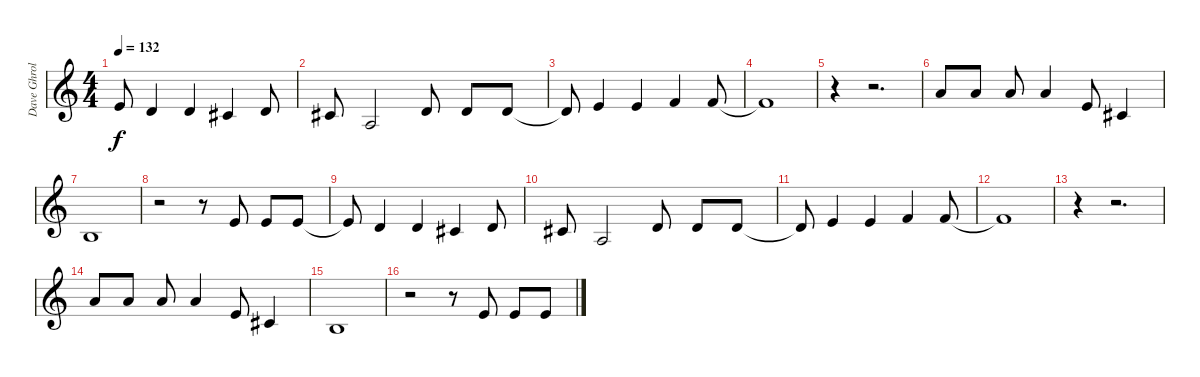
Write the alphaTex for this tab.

\track ("Dave Ghrol (Vocals) (Staff 2)" "Dave Ghrol") {instrument electricgrandpiano}
\staff {score}
\tuning (E4 B3 G3 D3 A2 E2 B1) {hide}
\ts (4 4)
\tempo 132
\clef g2
\ks c
0.1{t}.8{dy f} 3.2.4 3.2.4 2.2.4 3.2.8 |
2.2.8 2.3.2 3.2.8 3.2.8 3.2.8 |
3.2{t}.8 0.1.4 0.1.4 1.1.4 1.1.8 |
1.1{t}.1 |
r.4 r.2{d} |
5.1.8 5.1.8 5.1.8 5.1.4 0.1.8 2.2.4 |
0.2.1 |
r.2 r.8 0.1.8 0.1.8 0.1.8 |
0.1{t}.8 3.2.4 3.2.4 2.2.4 3.2.8 |
2.2.8 2.3.2 3.2.8 3.2.8 3.2.8 |
3.2{t}.8 0.1.4 0.1.4 1.1.4 1.1.8 |
1.1{t}.1 |
r.4 r.2{d} |
5.1.8 5.1.8 5.1.8 5.1.4 0.1.8 2.2.4 |
0.2.1 |
r.2 r.8 0.1.8 0.1.8 0.1.8
